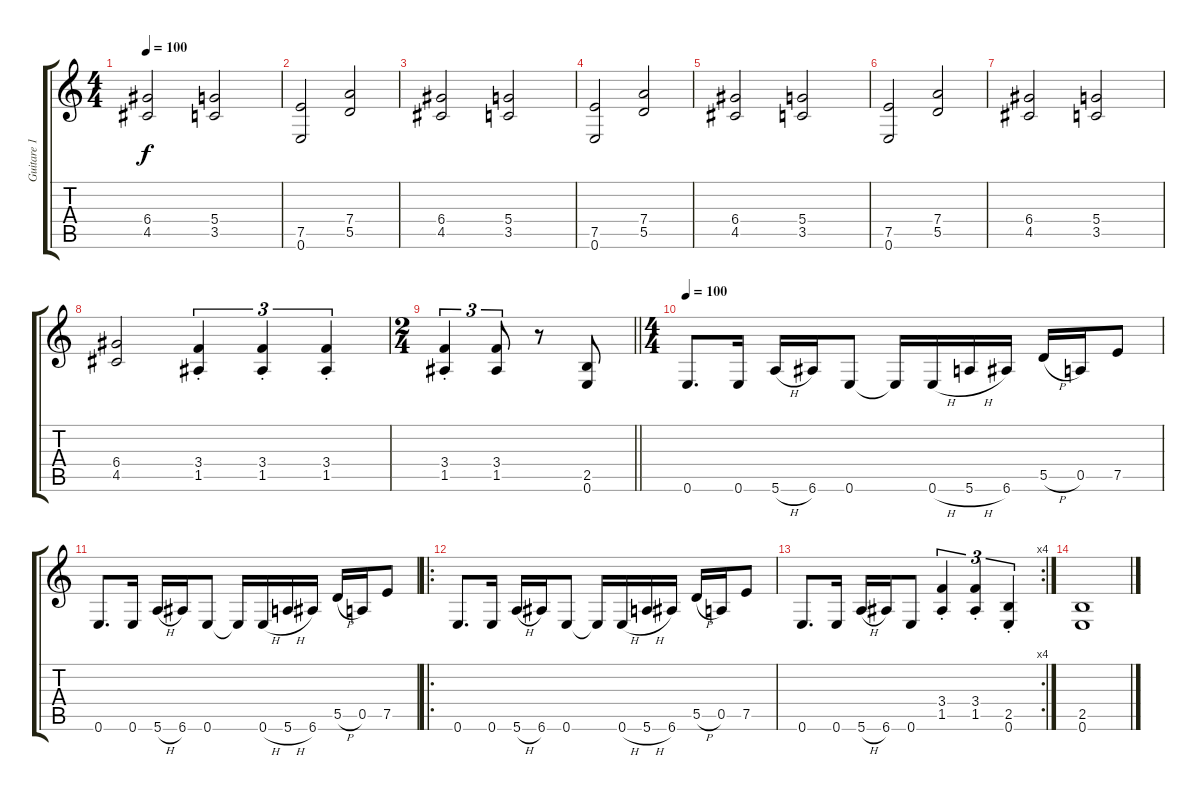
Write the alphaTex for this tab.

\track ("Guitare 1" "Guitare 1") {instrument distortionguitar}
\staff {score tabs}
\tuning (E4 B3 G3 D3 A2 E2) {hide}
\ts (4 4)
\tempo 100
\clef g2
\ks c
(6.4 4.5).2{dy f} (5.4 3.5).2 |
(7.5 0.6).2 (7.4 5.5).2 |
(6.4 4.5).2 (5.4 3.5).2 |
(7.5 0.6).2 (7.4 5.5).2 |
(6.4 4.5).2 (5.4 3.5).2 |
(7.5 0.6).2 (7.4 5.5).2 |
(6.4 4.5).2 (5.4 3.5).2 |
(6.4 4.5).2 (3.4{st} 1.5{st}).4{tu (3 2)} (3.4{st} 1.5{st}).4{tu (3 2)} (3.4{st} 1.5{st}).4{tu (3 2)} |
\ts (2 4)
\barLineRight lightlight
(3.4{st} 1.5{st}).4{tu (3 2)} (3.4 1.5).8{tu (3 2)} r.8 (2.5 0.6).8 |
\ts (4 4)
\tempo 100
0.6.8{d} 0.6.16 5.6{h}.16 6.6.16 0.6.8 0.6{t}.16 0.6{h}.16 5.6{h}.16 6.6.16 5.5{h}.16 0.5.16 7.5.8 |
0.6.8{d} 0.6.16 5.6{h}.16 6.6.16 0.6.8 0.6{t}.16 0.6{h}.16 5.6{h}.16 6.6.16 5.5{h}.16 0.5.16 7.5.8 |
\ro
0.6.8{d} 0.6.16 5.6{h}.16 6.6.16 0.6.8 0.6{t}.16 0.6{h}.16 5.6{h}.16 6.6.16 5.5{h}.16 0.5.16 7.5.8 |
\rc 4
0.6.8{d} 0.6.16 5.6{h}.16 6.6.16 0.6.8 (3.4{st} 1.5{st}).4{tu (3 2)} (3.4{st} 1.5{st}).4{tu (3 2)} (2.5{st} 0.6{st}).4{tu (3 2)} |
(2.5 0.6).1
